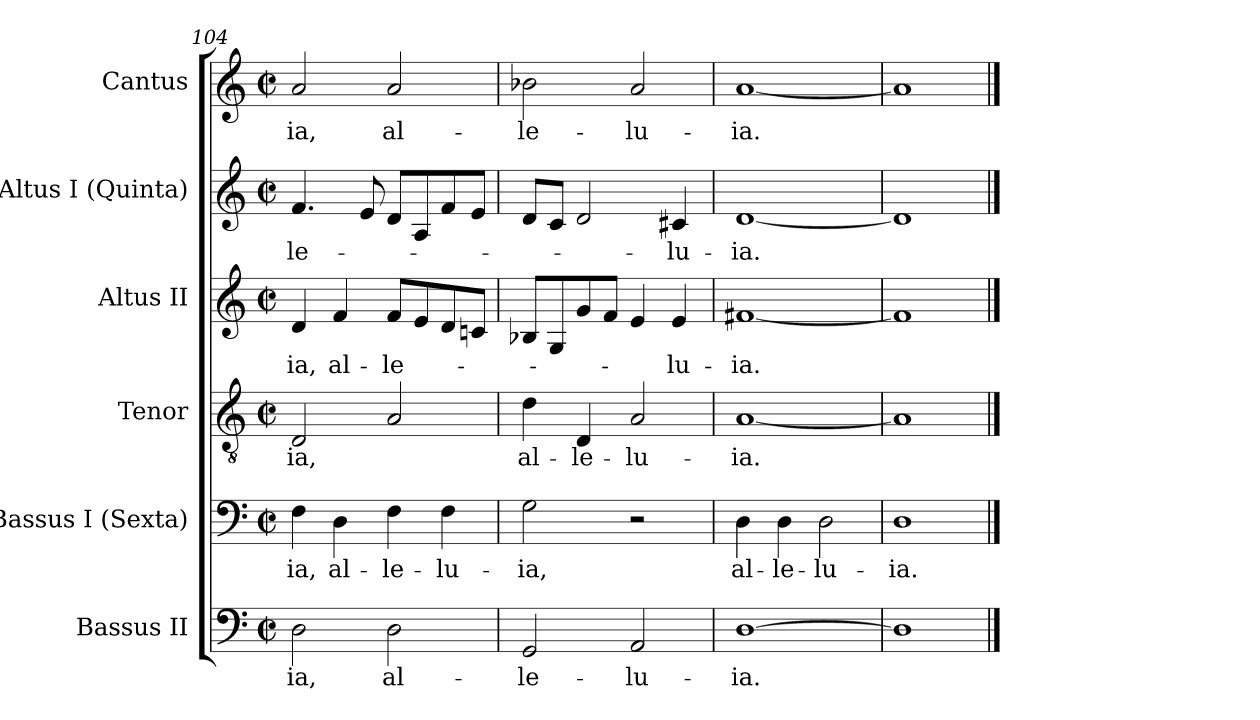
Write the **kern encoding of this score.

**kern	**text	**kern	**text	**kern	**text	**kern	**text	**kern	**text	**kern	**text
*part6	*part6	*part5	*part5	*part4	*part4	*part3	*part3	*part2	*part2	*part1	*part1
*staff6	*staff6	*staff5	*staff5	*staff4	*staff4	*staff3	*staff3	*staff2	*staff2	*staff1	*staff1
*I"Bassus II	*	*I"Bassus I (Sexta)	*	*I"Tenor	*	*I"Altus II	*	*I"Altus I (Quinta)	*	*I"Cantus	*
*I'B.	*	*I'B.	*	*I'T.	*	*I'A.	*	*I'A.	*	*I'S.	*
*clefF4	*	*clefF4	*	*clefGv2	*	*clefG2	*	*clefG2	*	*clefG2	*
*	*	*	*	*ITrd7c12	*	*	*	*	*	*	*
*k[]	*	*k[]	*	*k[]	*	*k[]	*	*k[]	*	*k[]	*
*C:	*	*C:	*	*C:	*	*C:	*	*C:	*	*C:	*
*M2/2	*	*M2/2	*	*M2/2	*	*M2/2	*	*M2/2	*	*M2/2	*
*met(c|)	*	*met(c|)	*	*met(c|)	*	*met(c|)	*	*met(c|)	*	*met(c|)	*
=104	=104	=104	=104	=104	=104	=104	=104	=104	=104	=104	=104
!	!LO:LY:b:color=#000000	!	!	!	!	!	!	!	!	!	!
!	!	!	!LO:LY:b:color=#000000	!	!	!	!	!	!	!	!
!	!	!	!	!	!LO:LY:b:color=#000000	!	!	!	!	!	!
!	!	!	!	!	!	!	!LO:LY:b:color=#000000	!	!	!	!
!	!	!	!	!	!	!	!	!	!LO:LY:b:color=#000000	!	!
!	!	!	!	!	!	!	!	!	!	!	!LO:LY:b:color=#000000
2Di\	-ia,	4Fi\	-ia,	2DDi/	-ia,	4di/	-ia,	4.fi/	-le-	2ai/	-ia,
!	!	!	!LO:LY:b:color=#000000	!	!	!	!	!	!	!	!
!	!	!	!	!	!	!	!LO:LY:b:color=#000000	!	!	!	!
.	.	4Di\	al-	.	.	4fi/	al-	.	.	.	.
.	.	.	.	.	.	.	.	8ei/	.	.	.
!	!LO:LY:b:color=#000000	!	!	!	!	!	!	!	!	!	!
!	!	!	!LO:LY:b:color=#000000	!	!	!	!	!	!	!	!
!	!	!	!	!	!	!	!LO:LY:b:color=#000000	!	!	!	!
!	!	!	!	!	!	!	!	!	!	!	!LO:LY:b:color=#000000
2Di\	al-	4Fi\	-le-	2AAi/	.	8fi/L	-le-	8di/L	.	2ai/	al-
.	.	.	.	.	.	8ei/	.	8Ai/	.	.	.
!	!	!	!LO:LY:b:color=#000000	!	!	!	!	!	!	!	!
.	.	4Fi\	-lu-	.	.	8di/	.	8fi/	.	.	.
.	.	.	.	.	.	8cni/J	.	8ei/J	.	.	.
=105	=105	=105	=105	=105	=105	=105	=105	=105	=105	=105	=105
!	!LO:LY:b:color=#000000	!	!	!	!	!	!	!	!	!	!
!	!	!	!LO:LY:b:color=#000000	!	!	!	!	!	!	!	!
!	!	!	!	!	!LO:LY:b:color=#000000	!	!	!	!	!	!
!	!	!	!	!	!	!	!	!	!	!	!LO:LY:b:color=#000000
2GGi/	-le-	2Gi\	-ia,	4Di\	al-	8B-Xi/L	.	8di/L	.	2b-Xi\	-le-
.	.	.	.	.	.	8Gi/	.	8ci/J	.	.	.
!	!	!	!	!	!LO:LY:b:color=#000000	!	!	!	!	!	!
.	.	.	.	4DDi/	-le-	8gi/	.	2di/	.	.	.
.	.	.	.	.	.	8fi/J	.	.	.	.	.
!	!LO:LY:b:color=#000000	!	!	!	!	!	!	!	!	!	!
!	!	!	!	!	!LO:LY:b:color=#000000	!	!	!	!	!	!
!	!	!	!	!	!	!	!	!	!	!	!LO:LY:b:color=#000000
2AAi/	-lu-	2r	.	2AAi/	-lu-	4ei/	.	.	.	2ai/	-lu-
!	!	!	!	!	!	!	!LO:LY:b:color=#000000	!	!	!	!
!	!	!	!	!	!	!	!	!	!LO:LY:b:color=#000000	!	!
.	.	.	.	.	.	4ei/	-lu-	4c#Xi/	-lu-	.	.
=106	=106	=106	=106	=106	=106	=106	=106	=106	=106	=106	=106
!	!LO:LY:b:color=#000000	!	!	!	!	!	!	!	!	!	!
!	!	!	!LO:LY:b:color=#000000	!	!	!	!	!	!	!	!
!	!	!	!	!	!LO:LY:b:color=#000000	!	!	!	!	!	!
!	!	!	!	!	!	!	!LO:LY:b:color=#000000	!	!	!	!
!	!	!	!	!	!	!	!	!	!LO:LY:b:color=#000000	!	!
!	!	!	!	!	!	!	!	!	!	!	!LO:LY:b:color=#000000
[>1Di	-ia.	4Di\	al-	[<1AAi	-ia.	[<1f#Xi	-ia.	[<1di	-ia.	[<1ai	-ia.
!	!	!	!LO:LY:b:color=#000000	!	!	!	!	!	!	!	!
.	.	4Di\	-le-	.	.	.	.	.	.	.	.
!	!	!	!LO:LY:b:color=#000000	!	!	!	!	!	!	!	!
.	.	2Di\	-lu-	.	.	.	.	.	.	.	.
=107	=107	=107	=107	=107	=107	=107	=107	=107	=107	=107	=107
!	!	!	!LO:LY:b:color=#000000	!	!	!	!	!	!	!	!
1Di]	.	1Di	-ia.	1AAi]	.	1f#i]	.	1di]	.	1ai]	.
==	==	==	==	==	==	==	==	==	==	==	==
*-	*-	*-	*-	*-	*-	*-	*-	*-	*-	*-	*-
